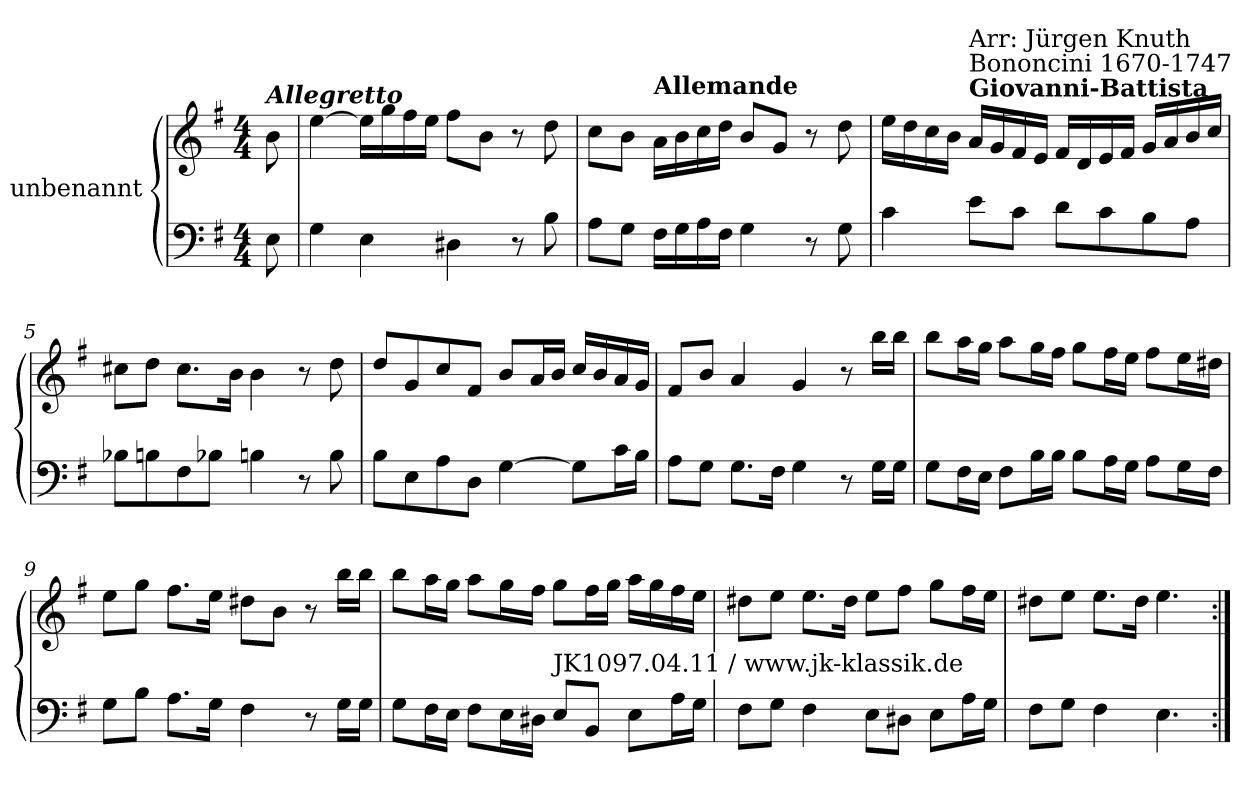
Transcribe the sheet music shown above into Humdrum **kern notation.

**kern	**kern
*part1	*part1
*staff2	*staff1
*I"unbenannt	*
*clefF4	*clefG2
*k[f#]	*k[f#]
*M4/4	*M4/4
=1	=1
!	!LO:TX:a:Bi:t=Allegretto
8E\	8b\
=2	=2
4G\	[4ee\
4E\	16ee\LL]
.	16gg\
.	16ff#\
.	16ee\JJ
4D#X\	8ff#\L
.	8b\J
8r	8r
8B\	8dd\
=3	=3
8A\L	8cc\L
8G\J	8b\J
!	!LO:TX:a:B:t=Allemande
16F#\LL	16a\LL
16G\	16b\
16A\	16cc\
16F#\JJ	16dd\JJ
4G\	8b/L
.	8g/J
8r	8r
8G\	8dd\
!!LO:LB:g=z
=4	=4
4c\	16ee\LL
.	16dd\
.	16cc\
.	16b\JJ
!	!LO:TX:a:B:t=Giovanni-Battista
!	!LO:TX:a:t=Bononcini 1670-1747
!	!LO:TX:a:t=Arr&colon; Jürgen Knuth
8e\L	16a/LL
.	16g/
8c\J	16f#/
.	16e/JJ
8d\L	16f#/LL
.	16d/
8c\	16e/
.	16f#/JJ
8B\	16g/LL
.	16a/
8A\J	16b/
.	16cc/JJ
!!LO:LB:g=z
=5	=5
8B-X\L	8cc#X\L
8Bn\	8dd\J
8F#\	8.cc#\L
8B-X\J	.
.	16b\Jk
4Bn\	4b\
8r	8r
8B\	8dd\
=6	=6
8B\L	8dd/L
8E\	8g/
8A\	8cc/
8D\J	8f#/J
[4G\	8b/L
.	16a/L
.	16b/JJ
8G\L]	16cc/LL
.	16b/
16c\L	16a/
16B\JJ	16g/JJ
=7	=7
8A\L	8f#/L
8G\J	8b/J
8.G\L	4a/
16F#\Jk	.
4G\	4g/
8r	8r
16G\LL	16bb\LL
16G\JJ	16bb\JJ
!!LO:LB:g=z
=8	=8
8G\L	8bb\L
16F#\L	16aa\L
16E\JJ	16gg\JJ
8F#\L	8aa\L
16B\L	16gg\L
16B\JJ	16ff#\JJ
8B\L	8gg\L
16A\L	16ff#\L
16G\JJ	16ee\JJ
8A\L	8ff#\L
16G\L	16ee\L
16F#\JJ	16dd#X\JJ
!!LO:LB:g=z
=9	=9
8G\L	8ee\L
8B\J	8gg\J
8.A\L	8.ff#\L
16G\Jk	16ee\Jk
4F#\	8dd#X\L
.	8b\J
8r	8r
16G\LL	16bb\LL
16G\JJ	16bb\JJ
=10	=10
8G\L	8bb\L
16F#\L	16aa\L
16E\JJ	16gg\JJ
8F#\L	8aa\L
16E\L	16gg\L
16D#X\JJ	16ff#\JJ
!LO:TX:a:t=JK1097.04.11 / www.jk-klassik.de	!
8E/L	8gg\L
8BB/J	16ff#\L
.	16gg\JJ
8E\L	16aa\LL
.	16gg\
16A\L	16ff#\
16G\JJ	16ee\JJ
!!LO:LB:g=z
=11	=11
8F#\L	8dd#X\L
8G\J	8ee\J
4F#\	8.ee\L
.	16dd#\Jk
8E\L	8ee\L
8D#X\J	8ff#\J
8E\L	8gg\L
16A\L	16ff#\L
16G\JJ	16ee\JJ
=12	=12
8F#\L	8dd#X\L
8G\J	8ee\J
4F#\	8.ee\L
.	16dd#\Jk
4.E\	4.ee\
=:|!	=:|!
*-	*-
